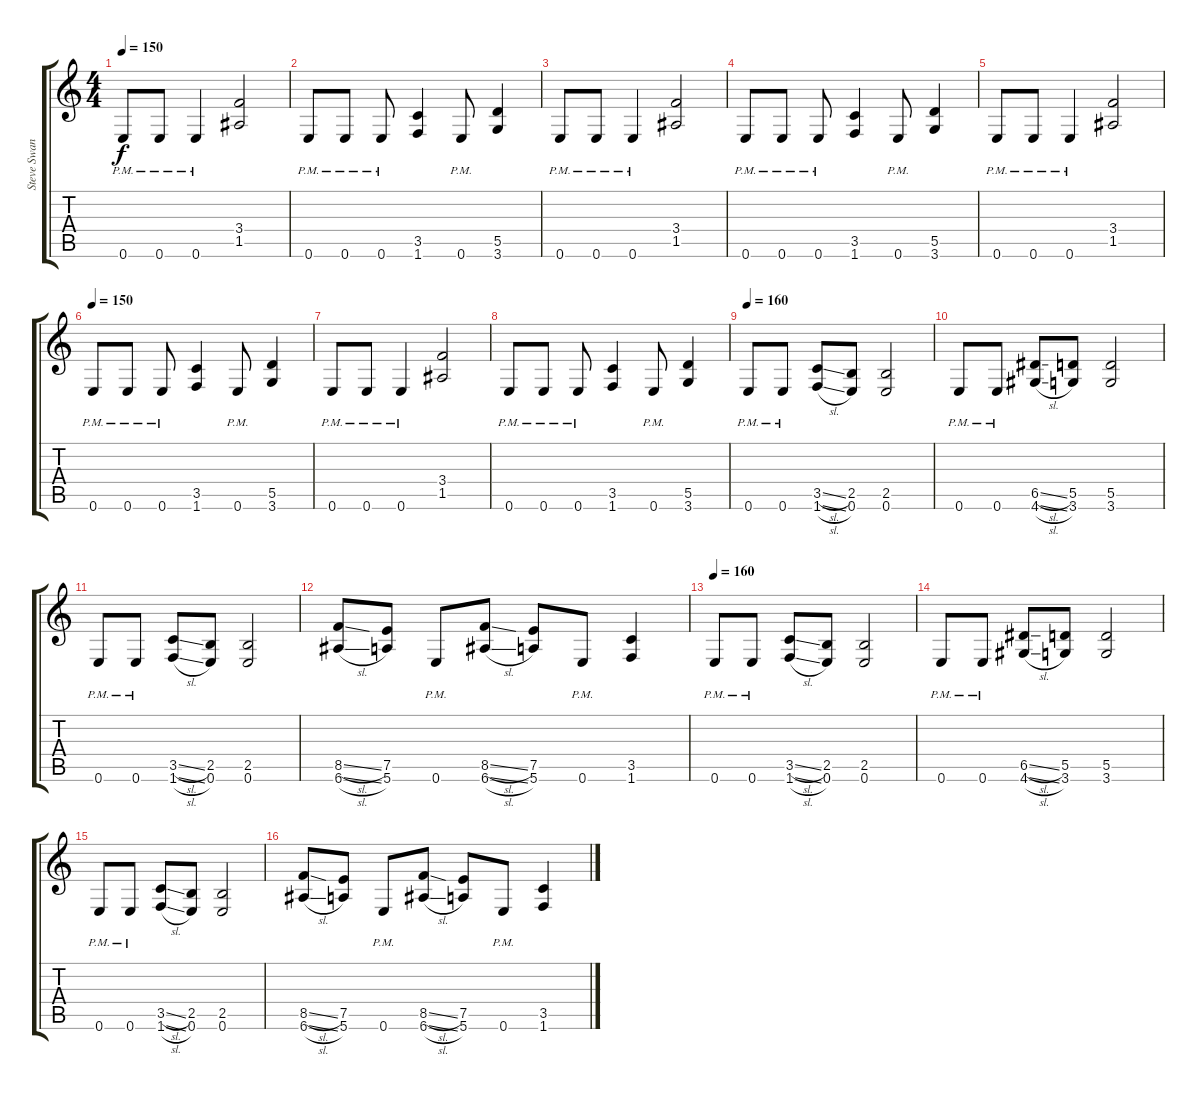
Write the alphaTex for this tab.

\track ("Steve Swanson" "Steve Swan") {instrument distortionguitar}
\staff {score tabs}
\tuning (E4 B3 G3 D3 A2 E2) {hide}
\ts (4 4)
\tempo 150
\clef g2
\ks c
0.6{pm}.8{dy f} 0.6{pm}.8 0.6{pm}.4 (3.4 1.5).2 |
0.6{pm}.8 0.6{pm}.8 0.6{pm}.8 (3.5 1.6).4 0.6{pm}.8 (5.5 3.6).4 |
0.6{pm}.8 0.6{pm}.8 0.6{pm}.4 (3.4 1.5).2 |
0.6{pm}.8 0.6{pm}.8 0.6{pm}.8 (3.5 1.6).4 0.6{pm}.8 (5.5 3.6).4 |
0.6{pm}.8 0.6{pm}.8 0.6{pm}.4 (3.4 1.5).2 |
\tempo 150
0.6{pm}.8 0.6{pm}.8 0.6{pm}.8 (3.5 1.6).4 0.6{pm}.8 (5.5 3.6).4 |
0.6{pm}.8 0.6{pm}.8 0.6{pm}.4 (3.4 1.5).2 |
0.6{pm}.8 0.6{pm}.8 0.6{pm}.8 (3.5 1.6).4 0.6{pm}.8 (5.5 3.6).4 |
\tempo 160
0.6{pm}.8 0.6{pm}.8 (3.5{sl} 1.6{sl}).8 (2.5 0.6).8 (2.5 0.6).2 |
0.6{pm}.8 0.6{pm}.8 (6.5{sl} 4.6{sl}).8 (5.5 3.6).8 (5.5 3.6).2 |
0.6{pm}.8 0.6{pm}.8 (3.5{sl} 1.6{sl}).8 (2.5 0.6).8 (2.5 0.6).2 |
(8.5{sl} 6.6{sl}).8 (7.5 5.6).8 0.6{pm}.8 (8.5{sl} 6.6{sl}).8 (7.5 5.6).8 0.6{pm}.8 (3.5 1.6).4 |
\tempo 160
0.6{pm}.8 0.6{pm}.8 (3.5{sl} 1.6{sl}).8 (2.5 0.6).8 (2.5 0.6).2 |
0.6{pm}.8 0.6{pm}.8 (6.5{sl} 4.6{sl}).8 (5.5 3.6).8 (5.5 3.6).2 |
0.6{pm}.8 0.6{pm}.8 (3.5{sl} 1.6{sl}).8 (2.5 0.6).8 (2.5 0.6).2 |
(8.5{sl} 6.6{sl}).8 (7.5 5.6).8 0.6{pm}.8 (8.5{sl} 6.6{sl}).8 (7.5 5.6).8 0.6{pm}.8 (3.5 1.6).4
